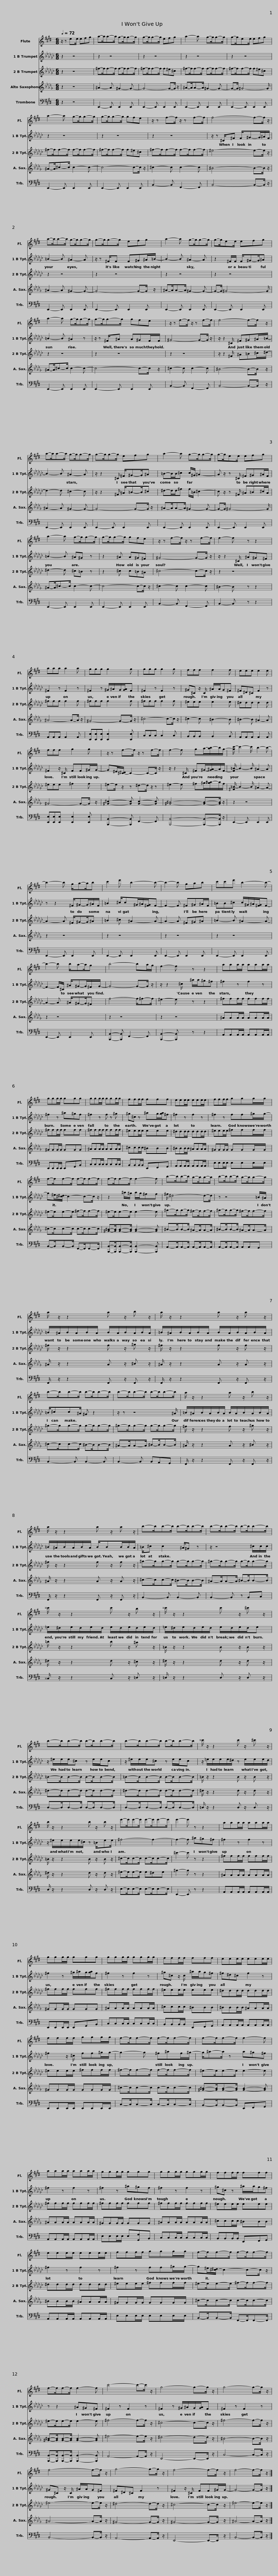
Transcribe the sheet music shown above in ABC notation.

X:1
%%score 1 2 3 4 5
L:1/8
Q:1/4=72
M:6/8
I:linebreak $
K:E
V:1 treble
V:2 treble transpose=-2
V:3 treble transpose=-2
V:4 treble transpose=-9
V:5 bass
V:1
 z/ z ee/ efg | a-a/a-a/ g-g/g-g/ | g-g/g-g/ efg |$ a2- a g-g/g-g/ | g-g/ee/ efg | %5
 a2- a g-g/g-g/ |$ g-g/g-g/ gfe | z/ z f-f/ z/ z f-f/ | f4- f-f/ z/ |$ a-a/a-a/ g-g/g-g/ | %10
 g-g/g-g/ efg | a2- a g-g/g-g/ |$ g-g/ee/ efg | a2- a g-g/g-g/ |$ g-g/g-g/ gfe | %15
 z/ z f-f/ z/ z f-f/ | f4- f-f/ z/ |$ a-a/a-a/ g-g/g-g/ | g-g/g-g/ efg | a2- a g-g/g-g/ |$ %20
 g-g/ee/ efg | a2- a g-g/g-g/ | g-g/g-g/ gfe |$ z/ z f-f/ z/ z f-f/ | f2- f z z2 | %25
 aaa a2 a |$ ggg g2 g | ggg g2 g | fff f2 f |$ eee e2 e | %30
 fff g2 g | z/ z f-f/ z/ z f-f/ |$ f2- f ga/-[ab-]/b/g/- | [gc'-]/ c'2- c'/ b2- b- | b2- b g/a-a/b |$ %35
 c'2 e' b2- b- | b2- b gab | c'c'e' b2- b- |$ b2- b b/a-a/g | b4- ba/g/ | %40
 f2- f z z2 |$ aaa/a/ aaa/a/ | ggg/g/ ggg | ggg/g/ ggg/g/ |$ fff/f/ fff | %45
 eee/e/ eee/e/ | fff/f/ ggg/g/ |$ f-f/f-f/ f-f/f-f/ | f-f/f-f/ f2- f |$ b-b/b-b/ a-a/a-a/ | %50
 b-b/b-b/ a-a/a-a/ |$ a/ z/ z2 a z/ b z/ |$ a/ z/ z2 a z/ a z/ | b-b/b-b/ b-b/b-b/ |$ b-b/b-b/ b-b/b-b/ | %55
 a/ z/ z2 a z/ b z/ |$ a/ z/ z2 a z/ a z/ | b-b/b-b/ b-b/b-b/ |$ b-b/b-b/ b-b/b-b/ | ^^c'/ z/ z2 c' z/ b z/ |$ %60
 ^^c'/ z/ z2 c' z/ ^c' z/ | b-b/b-b/ b-b/b-b/ |$ b-b/b-b/ b-b/b-b/ | ^^c'/ z/ z2 c' z/ ^c' z/ |$ b/ z/ z2 b z/ b z/ | %65
 e'-e'/e'-e'/ e'-e'/e'-e'/ | e'2- e' z z2 |$ aaa/a/ aaa/a/ | ggg/g/ ggg | ggg/g/ ggg/g/ |$ %70
 fff/f/ fff | eee/e/ eee/e/ | fff/f/ ggg/g/ |$ f-f/f-f/ f-f/f-f/ | f-f/f-f/ f2- f | %75
 aaa/a/ aaa/a/ |$ ggg/g/ ggg | ggg/g/ ggg/g/ | fff/f/ fff |$ eee/e/ eee/e/ | %80
 fff/f/ ggg/g/ | f-f/f-f/ f-f/f-f/ |$ f-f/f-f/ f2- f | c'4- c'-c'/ z/ | g4- g-g/ z/ | %85
 g4- g-g/ z/ |$ f4- f-f/ z/ | g4- g-g/ z/ | f4- f-f/ z/ | f4- f-f/ z/ |] %90
V:2
[K:Gb] z2 z4 | z2 z4 | z2 z4 |$ z2 z4 | z2 z4 | %5
 z2 z4 |$ z2 z4 | z2 z4 | z/ z ^C/^F F/^G-G/^A/F/ |$ =B2- B ^A2- A | %10
 z/ z ^F/F F^G^A/=B/- | B2- B ^A2- A |$ z2 ^F/F/ F/^G-G/^A | =B2- B ^A2 z |$ z/ z ^F/^A A^GF/F/ | %15
 ^G4- G-G/ z/ | z/ z2 ^C/ ^F^G^A/=B/- |$ B2- B ^A2- A | z/ z2 ^C/ ^F/^G-G/^A | =B-B/B/^c c/^G/ ^A2- |$ %20
 A z/ z ^C/ ^F^G^A/F/ | =B2- B ^A^G z | z2 ^A A^G^F |$ ^G4- G-G/ z/ | z/ z2 ^C/ ^A^G^F | %25
 ^F2 z F2 z |$ ^F2 z ^G/^A/G/[GA]/F | ^F2 z F2 z | ^G^C z/ C/ ^A/A/G^F |$ ^F^D^C F2 z | %30
 ^F2 z/ ^C/ FF^G/G/- | G^E/[^C-^D]/ C2- C-C/ z/ |$ z/ z2 ^C/ ^F^G/-[G^A-]/A/F/- | [F=B-]/ B2- B/ ^A2- A | z z2 ^F/^G-G/^A/F/ |$ %35
 =B2 ^c/c^G/^A/[^FG]/F- | F2- F ^F^G^A/F/ | =BB^c c/^G/^A/[^FG]/F- |$ F2- F/^C/ ^A/^G-G/^F/G/- | G4- G-G/ z/ | %40
 z/ z2 ^c/ ^a/a/^g^f |$ ^f2 z f2 z | ^f2 z ^a^gf | ^f2 z f z ^g |$ ^g^c z ^ag/[ga]/^f | %45
 ^f2 z f2 z | ^f2 z ff^g/g/- |$ g^e/[^c-^d]/ c2- c-c/ z/ | z2 ^a/^g/ a/g/^ff |$ ^f/ ^d4- d-d/ | %50
 z z4 =B/^A/ |$ =B/^A/B/A/B/A/ B/A/B/A/B/A/ |$ =B/^A/B/A/B/A/ B/A/B/A/B/A/ | =B/^cc^A/ ^G z2 |$ z/ z z4 ^A/ | %55
 =B/^A/B/A/B/A/ B/A/B/A/B/A/ |$ =B/^A/B/A/B/A/ B/BB/B/A/ | =B/^c c2 ^A/^G z |$ z/ z4 ^c/c/c/ | =e/^d/e/d/e/d/ e/d/e/d/e/d/ |$ %60
 =e/^d/e/d/e/d/ e/d/e/d/e | z/ ^e/e/e/^c z e/e/c |$ z/ ^e/e/e/^c z e/e/c | z/ =e/e/e/e/^d/ z e/e/e/d/ |$ z/ ^e/e/e/e/^c/ z =B/ee/ | %65
 ^f4- f2- | f2- f ^a^g^f |$ ^f2 z f2 z | ^f2 z ^g/^a/g/[ga]/f | ^f2 z f2 z |$ %70
 ^g^c z/ c/ ^a/a/g^f | ^f^d^c f2 z | ^f2 z/ ^c/ ff^g/g/- |$ g2- g ^f^af/^g/- | g/^a-a/ z a^g^f | %75
 ^f2 z f2 z |$ ^f2 z ^a^gf | ^f2 z f2 z | ^g^c z ^a/a/g^f |$ ^f2 z f2 z | %80
 ^f2 z ff^g/g/- | g^e/[^c-^d]/ c2- c-c/ z/ |$ z z2 ^A^G^F | ^F2 z F2 z | ^F2 z ^G/^A/G/[GA]/F | %85
 ^F2 z F2 z |$ ^G^C z/ C/ ^A/A/G^F | ^F^D^C F2 z | ^F2 z/ ^C/ FF^G/G/- | G4- G-G/ z/ |] %90
V:3
[K:Gb] z2 z4 | ^f-f/f-f/ f-f/f-f/ | ^f-f/f-f/ f^e^c |$ ^f-f/f-f/ f-f/f-f/ | ^f-f/f-f/ f^e^c | %5
 ^f-f/f-f/ f-f/f-f/ |$ ^f-f/f-f/ f^e^c | ^f-f/f-f/ f-f/f-f/ | ^e4- e-e/ z/ |$ z2 z4 | %10
 z2 z4 | z2 z4 |$ z2 z4 | z2 z4 |$ z2 z4 | %15
 z2 z4 | z/ z2 ^F/ ^A=B^c/^d/- |$ d2- d ^c2- c | z/ z2 ^F/ ^A/=B-B/^c | ^d-d/d/^f f/=B/ ^c2- |$ %20
 c z/ z ^F/ ^A=B^c/A/ | ^d2- d ^c=B z | z2 ^c c=B^A |$ ^c4- c-c/ z/ | z2 z4 | %25
 ^fff f2 f |$ ^fff f2 f | ^fff f2 f | ^eee e2 e |$ ^ddd d2 d | %30
 ^eee ^f2 f | ^e-e/ z/ z ^d-d/ z/ z |$ ^e2- e ^f^g/-[g^a-]/a/f/- | [^F=B-]/ B2- B/ ^A2- A- | A2- A ^F/^G-G/^A |$ %35
 =B2 ^c ^A2- A- | A2- A ^F^G^A | =B2- B ^A2- A- |$ A2- A ^A/^G-G/^F | f4- f/^f-f/ | %40
 ^e2- e z z2 |$ ^fff/f/ fff/f/ | ^fff/f/ fff | ^fff/f/ fff/f/ |$ ^eee/e/ eee | %45
 ^ddd/d/ ddd/d/ | ^eee/e/ ^fff/f/ |$ ^e-e/e-e/ ^f-f/f-f/ | ^e-e/e-e/ e2- e |$ ^g-g/g-g/ ^f-f/f-f/ | %50
 ^g-g/g-g/ ^f-f/f-f/ |$ ^f/ z/ z2 f z/ ^g z/ |$ ^f/ z/ z2 f z/ f z/ | ^g-g/g-g/ g-g/g-g/ |$ ^g-g/g-g/ g-g/g-g/ | %55
 ^f/ z/ z2 f z/ ^g z/ |$ ^f/ z/ z2 f z/ f z/ | ^g-g/g-g/ g-g/g-g/ |$ ^g-g/g-g/ g-g/g-g/ | =b/ z/ z2 b z/ ^a z/ |$ %60
 =B/ z/ z2 B z/ B z/ | =B-B/B-B/ B-B/B-B/ |$ =B-B/B-B/ B-B/B-B/ | =B/ z/ z2 B z/ B z/ |$ =B/ z/ z2 B z/ B z/ | %65
 ^c-c/c-c/ c-c/c-c/ | ^c'2- c' z z2 |$ ^fff/f/ fff/f/ | ^fff/f/ fff | ^fff/f/ fff/f/ |$ %70
 ^eee/e/ eee | ^ddd/d/ ddd/d/ | ^eee/e/ ^fff/f/ |$ ^f-f/f-f/ f-f/f-f/ | ^e-e/e-e/ e2- e | %75
 ^fff/f/ fff/f/ |$ ^fff/f/ fff | ^fff/f/ fff/f/ | ^eee/e/ eee |$ ^ddd/d/ ddd/d/ | %80
 ^eee/e/ ^fff/f/ | ^e-e/e-e/ ^f-f/f-f/ |$ ^e-e/e-e/ e2- e | ^f4- f-f/ z/ | ^c4- c-c/ z/ | %85
 ^f4- f-f/ z/ |$ ^e4- e-e/ z/ | ^d4- d-d/ z/ | ^c4- c-c/ z/ | ^e4- e-e/ z/ |] %90
V:4
[K:Db] z2 z4 | ^A2- A ^G2- G- | G4- G-G/ z/ |$ ^A-A/A-A/ ^G2- G- | G-G/ ^G4- G/ | %5
 ^A-A/^c-c/ c2- c- |$ c4- c-c/ z/ | ^c2- c c2- c | ^B4- B-B/ z/ |$ ^A2- A ^G2- G- | %10
 G4- G-G/ z/ | ^A-A/A-A/ ^G2- G- |$ G-G/ ^G4- G/ | ^A-A/^c-c/ c2- c- |$ c4- c-c/ z/ | %15
 ^c2- c c2- c | ^B4- B-B/ z/ |$ ^A2- A ^G2- G- | G4- G-G/ z/ | ^A-A/A-A/ ^G2- G- |$ %20
 G-G/ ^G4- G/ | ^A-A/^c-c/ c2- c- | c4- c-c/ z/ |$ ^c2- c c2- c | ^B2- B z z2 | %25
 ^A4- A-A/ z/ |$ ^G4- G-G/ z/ | ^c4- c-c/ z/ | ^c2- c ^B2- B |$ ^B2- B ^A2- A | %30
 ^G4- G-G/ z/ | [^G^c]2- [Gc] [Gc]2- [Gc] |$ [^G^B]4- [GB]-[GB]/ z/ | z2 z4 | z2 z4 |$ %35
 z2 z4 | z2 z4 | z2 z4 |$ z2 z4 | z2 z4 | %40
 z2 z4 |$ ^AAA/A/ AAA/A/ | ^GGG/G/ GGG | ^AAA/A/ AAA/A/ |$ ^ccc/c/ ^BBB | %45
 ^BBB/B/ ^AAA/A/ | ^GGG/G/ GGG/G/ |$ ^c-c/c-c/ c-c/c-c/ | [^G^B]-[GB]/[GB]-[GB]/ [GB]2- [GB] |$ ^B-B/B-B/ ^A-A/A-A/ | %50
 ^B-B/B-B/ ^A-A/A-A/ |$ ^A/ z/ z2 A z/ ^B z/ |$ ^A/ z/ z2 A z/ A z/ | ^c-c/c-c/ ^B-B/B-B/ |$ ^A-A/A-A/ ^B-B/B-B/ | %55
 ^A/ z/ z2 A z/ ^B z/ |$ ^A/ z/ z2 A z/ A z/ | ^c-c/c-c/ ^B-B/B-B/ |$ ^A-A/A-A/ ^B-B/B-B/ | ^d/ z/ z2 d z/ ^c z/ |$ %60
 ^d/ z/ z2 d z/ d z/ | ^d-d/d-d/ d-d/d-d/ |$ ^d-d/d-d/ d-d/d-d/ | ^d/ z/ z2 d z/ d z/ |$ ^d/ z/ z2 d z/ d z/ | %65
 ^e-e/e-e/ e^de | ^g2- g z z2 |$ ^AAA/A/ AAA/A/ | ^GGG/G/ GGG | ^AAA/A/ AAA/A/ |$ %70
 ^ccc/c/ ^BBB | ^BBB/B/ ^AAA/A/ | ^GGG/G/ GGG/G/ |$ ^c-c/c-c/ c-c/c-c/ | [^G^B]-[GB]/[GB]-[GB]/ [GB]2- [GB] | %75
 ^AAA/A/ AAA/A/ |$ ^GGG/G/ GGG | ^AAA/A/ AAA/A/ | ^ccc/c/ ^BBB |$ ^BBB/B/ ^AAA/A/ | %80
 ^GGG/G/ GGG/G/ | ^c-c/c-c/ c-c/c-c/ |$ [^G^B]-[GB]/[GB]-[GB]/ [GB]2- [GB] | ^e4- e-e/ z/ | ^d4- d-d/ z/ | %85
 ^B4- B-B/ z/ |$ ^A4- A-A/ z/ | ^G4- G-G/ z/ | ^G4- G-G/ z/ | ^A4- A-A/ z/ |] %90
V:5
 z2 z4 | E,,2- E,, E,,2 E,, | E,,2- E,, E,,2 E,, |$ E,,2- E,, E,,2 E,, | E,,2- E,, E,,2 E,, | %5
 E,,2- E,, E,,2 E,, |$ E,,2- E,, E,,2 E,, | B,,2- B,, F,,2- F,, | B,,4- B,,-B,,/ z/ |$ E,,2- E,, E,,2 E,, | %10
 E,,2- E,, E,,2 E,, | E,,2- E,, E,,2 E,, |$ E,,2- E,, E,,2 E,, | E,,2- E,, E,,2 E,, |$ E,,2- E,, E,,2 E,, | %15
 B,,2- B,, F,,2- F,, | B,,4- B,,-B,,/ z/ |$ E,,2- E,, E,,2 E,, | E,,2- E,, E,,2 E,, | E,,2- E,, E,,2 E,, |$ %20
 E,,2- E,, E,,2 E,, | E,,2- E,, E,,2 E,, | E,,2- E,, E,,2 E,, |$ B,,2- B,, F,,2- F,, | B,,2- B,, z z2 | %25
 A,,A,,A,, A,,2 A,, |$ [E,,E,][E,,E,][E,,E,] [E,,E,]2 [E,,E,] | C,C,C, C,2 C, | B,,B,,B,, B,,2 B,, |$ A,,A,,A,, A,,2 A,, | %30
 [E,,E,][E,,E,][E,,E,] [E,,E,]2 [E,,E,] | [B,,,B,,]2- [B,,,B,,] F,,2- F,, |$ [B,,,B,,]4- [B,,,B,,]-[B,,,B,,]/ z/ | E,,2- E,, E,,2 E,, | E,,2- E,, E,,2 E,, |$ %35
 E,,2- E,, E,,2 E,, | E,,2- E,, E,,2 E,, | E,,2- E,, E,,2 E,, |$ E,,2- E,, E,,2 E,, | [B,,,B,,]2- [B,,,B,,] F,,2- F,, | %40
 [B,,,B,,]2- [B,,,B,,] z z2 |$ A,,A,,A,,/A,,/ A,,A,,A,,/A,,/ | E,,E,,E,,/E,,/ E,,G,,B,, | C,C,C,/C,/ C,C,C,/C,/ |$ B,,B,,B,,/B,,/ E,,F,,G,, | %45
 A,,A,,A,,/A,,/ A,,A,,A,,/A,,/ | E,E,E,/E,/ E,E,E,/E,/ |$ B,,-B,,/B,,-B,,/ F,,-F,,/F,,-F,,/ | [B,,,B,,]-[B,,,B,,]/[B,,,B,,]-[B,,,B,,]/ [B,,,B,,]2- [B,,,B,,] |$ A,,-A,,/A,,-A,,/ A,,-A,,/A,,-A,,/ | %50
 A,,-A,,/A,,-A,,/ A,,A,,G,, |$ F,,/ z/ z2 F,, z/ F,, z/ |$ F,,/ z/ z2 F,, z/ F,, z/ | B,,2- B,, B,,2- B,, |$ B,,2- B,, B,,A,,G,, | %55
 F,,/ z/ z2 F,, z/ F,, z/ |$ F,,/ z/ z2 F,, z/ F,, z/ | B,,2- B,, B,,2- B,, |$ B,,2- B,, z B,,C, | ^^C,/ z/ z2 C, z/ =D, z/ |$ %60
 =D,/ z/ z2 D, z/ D, z/ | D,-D,/D,-D,/ D,-D,/D,-D,/ |$ D,-D,/D,-D,/ D,-D,/D,-D,/ | =D,/ z/ z2 D, z/ D, z/ |$ D,/ z/ z2 D, z/ D, z/ | %65
 E,-E,/E,-E,/ E,-E,/E,-E,/ | E,,2- E,, z z2 |$ A,,A,,A,,/A,,/ A,,A,,A,,/A,,/ | E,,E,,E,,/E,,/ E,,G,,B,, | C,C,C,/C,/ C,C,C,/C,/ |$ %70
 B,,B,,B,,/B,,/ E,,F,,G,, | A,,A,,A,,/A,,/ A,,A,,A,,/A,,/ | E,,E,,E,,/E,,/ E,,E,,E,,/E,,/ |$ C,-C,/C,-C,/ C,-C,/C,-C,/ | B,,-B,,/B,,-B,,/ E,,F,,G,, | %75
 A,,A,,A,,/A,,/ A,,A,,A,,/A,,/ |$ E,E,E,/E,/ E,[G,,G,]B,, | C,C,C,/C,/ C,C,C,/C,/ | B,,B,,B,,/B,,/ E,,F,,G,, |$ A,,A,,A,,/A,,/ A,,A,,A,,/A,,/ | %80
 E,E,E,/E,/ E,E,E,/E,/ | B,,-B,,/B,,-B,,/ F,,-F,,/F,,-F,,/ |$ [B,,,B,,]-[B,,,B,,]/[B,,,B,,]-[B,,,B,,]/ [B,,,B,,]2- [B,,,B,,] | A,,4- A,,-A,,/ z/ | E,,4- E,,-E,,/ z/ | %85
 C,4- C,-C,/ z/ |$ B,,4- B,,-B,,/ z/ | A,,4- A,,-A,,/ z/ | E,,4- E,,-E,,/ z/ | B,,4- B,,-B,,/ z/ |] %90
